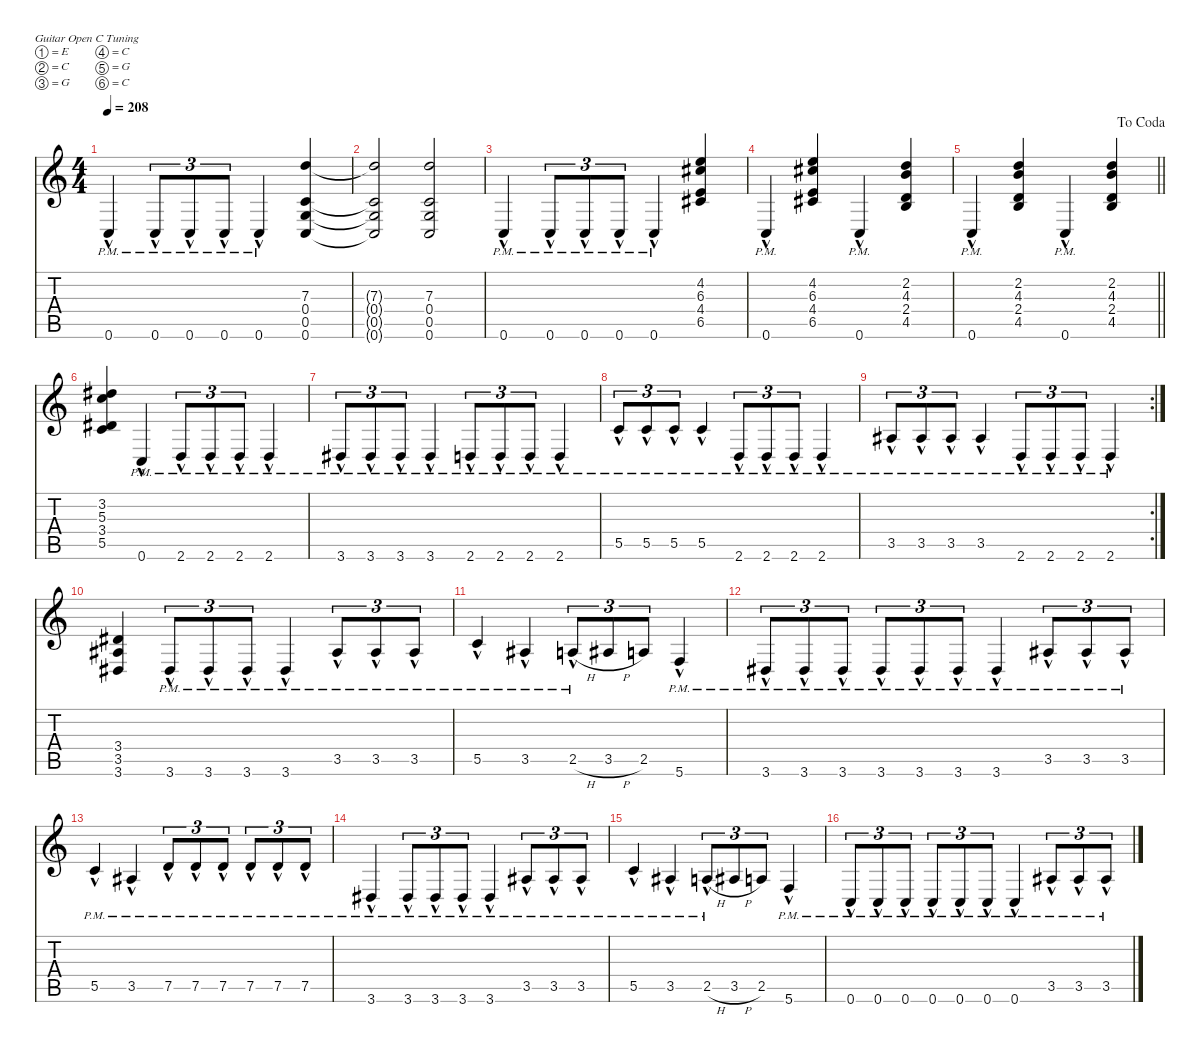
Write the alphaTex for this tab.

\defaultSystemsLayout 4
\hideDynamics
\bracketExtendMode nobrackets
\singleTrackTrackNamePolicy hidden
\multiTrackTrackNamePolicy hidden
\firstSystemTrackNameMode fullname
\firstSystemTrackNameOrientation horizontal
\otherSystemsTrackNameOrientation horizontal
\track ("Guitar1" "dist.guit.") {mute instrument distortionguitar}
\staff {score tabs}
\tuning (E4 C4 G3 C3 G2 C2)
\ts (4 4)
\beaming (8 2 2 2 2)
\tempo 208
\clef g2
\ks c
0.6{hac pm}.4{dy f instrument distortionguitar beam Up} 0.6{hac pm}.8{tu (3 2) beam Up} 0.6{hac pm}.8{tu (3 2) beam Up} 0.6{hac pm}.8{tu (3 2) beam Up} 0.6{hac pm}.4{beam Up} (7.3 0.4 0.5 0.6).4{beam Up} |
(7.3{t} 0.4{t} 0.5{t} 0.6{t}).2{beam Up} (7.3 0.4 0.5 0.6).2{beam Up} |
0.6{hac pm}.4{beam Up} 0.6{hac pm}.8{tu (3 2) beam Up} 0.6{hac pm}.8{tu (3 2) beam Up} 0.6{hac pm}.8{tu (3 2) beam Up} 0.6{hac pm}.4{beam Up} (4.2 6.3{acc #} 4.4 6.5{acc #}).4{beam Up} |
0.6{hac pm}.4{beam Up} (4.2 6.3{acc #} 4.4 6.5{acc #}).4{beam Up} 0.6{hac pm}.4{beam Up} (2.2 4.3 2.4 4.5).4{beam Up} |
\jump dacoda
\barLineRight lightlight
0.6{hac pm}.4{beam Up} (2.2 4.3 2.4 4.5).4{beam Up} 0.6{hac pm}.4{beam Up} (2.2 4.3 2.4 4.5).4{beam Up} |
(3.2{acc #} 5.3 3.4{acc #} 5.5).4{beam Up} 0.6{hac pm}.4{beam Up} 2.6{hac pm}.8{tu (3 2) beam Up} 2.6{hac pm}.8{tu (3 2) beam Up} 2.6{hac pm}.8{tu (3 2) beam Up} 2.6{hac pm}.4{beam Up} |
3.6{hac pm acc #}.8{tu (3 2) beam Up} 3.6{hac pm acc #}.8{tu (3 2) beam Up} 3.6{hac pm acc #}.8{tu (3 2) beam Up} 3.6{hac pm acc #}.4{beam Up} 2.6{hac pm}.8{tu (3 2) beam Up} 2.6{hac pm}.8{tu (3 2) beam Up} 2.6{hac pm}.8{tu (3 2) beam Up} 2.6{hac pm}.4{beam Up} |
5.5{hac pm}.8{tu (3 2) beam Up} 5.5{hac pm}.8{tu (3 2) beam Up} 5.5{hac pm}.8{tu (3 2) beam Up} 5.5{hac pm}.4{beam Up} 2.6{hac pm}.8{tu (3 2) beam Up} 2.6{hac pm}.8{tu (3 2) beam Up} 2.6{hac pm}.8{tu (3 2) beam Up} 2.6{hac pm}.4{beam Up} |
\rc 2
3.5{hac pm acc #}.8{tu (3 2) beam Up} 3.5{hac pm acc #}.8{tu (3 2) beam Up} 3.5{hac pm acc #}.8{tu (3 2) beam Up} 3.5{hac pm acc #}.4{beam Up} 2.6{hac pm}.8{tu (3 2) beam Up} 2.6{hac pm}.8{tu (3 2) beam Up} 2.6{hac pm}.8{tu (3 2) beam Up} 2.6{hac pm}.4{beam Up} |
(3.4{acc #} 3.5{acc #} 3.6{acc #}).4{beam Up} 3.6{hac pm acc #}.8{tu (3 2) beam Up} 3.6{hac pm acc #}.8{tu (3 2) beam Up} 3.6{hac pm acc #}.8{tu (3 2) beam Up} 3.6{hac pm acc #}.4{beam Up} 3.5{hac pm acc #}.8{tu (3 2) beam Up} 3.5{hac pm acc #}.8{tu (3 2) beam Up} 3.5{hac pm acc #}.8{tu (3 2) beam Up} |
5.5{hac pm}.4{beam Up} 3.5{hac pm acc #}.4{beam Up} 2.5{h hac pm}.8{tu (3 2) beam Up} 3.5{h acc #}.8{tu (3 2) beam Up} 2.5.8{tu (3 2) beam Up} 5.6{hac pm}.4{beam Up} |
3.6{hac pm acc #}.8{tu (3 2) beam Up} 3.6{hac pm acc #}.8{tu (3 2) beam Up} 3.6{hac pm acc #}.8{tu (3 2) beam Up} 3.6{hac pm acc #}.8{tu (3 2) beam Up} 3.6{hac pm acc #}.8{tu (3 2) beam Up} 3.6{hac pm acc #}.8{tu (3 2) beam Up} 3.6{hac pm acc #}.4{beam Up} 3.5{hac pm acc #}.8{tu (3 2) beam Up} 3.5{hac pm acc #}.8{tu (3 2) beam Up} 3.5{hac pm acc #}.8{tu (3 2) beam Up} |
5.5{hac pm}.4{beam Up} 3.5{hac pm acc #}.4{beam Up} 7.5{hac pm}.8{tu (3 2) beam Up} 7.5{hac pm}.8{tu (3 2) beam Up} 7.5{hac pm}.8{tu (3 2) beam Up} 7.5{hac pm}.8{tu (3 2) beam Up} 7.5{hac pm}.8{tu (3 2) beam Up} 7.5{hac pm}.8{tu (3 2) beam Up} |
3.6{hac pm acc #}.4{beam Up} 3.6{hac pm acc #}.8{tu (3 2) beam Up} 3.6{hac pm acc #}.8{tu (3 2) beam Up} 3.6{hac pm acc #}.8{tu (3 2) beam Up} 3.6{hac pm acc #}.4{beam Up} 3.5{hac pm acc #}.8{tu (3 2) beam Up} 3.5{hac pm acc #}.8{tu (3 2) beam Up} 3.5{hac pm acc #}.8{tu (3 2) beam Up} |
5.5{hac pm}.4{beam Up} 3.5{hac pm acc #}.4{beam Up} 2.5{h hac pm}.8{tu (3 2) beam Up} 3.5{h acc #}.8{tu (3 2) beam Up} 2.5.8{tu (3 2) beam Up} 5.6{hac pm}.4{beam Up} |
0.6{hac pm}.8{tu (3 2) beam Up} 0.6{hac pm}.8{tu (3 2) beam Up} 0.6{hac pm}.8{tu (3 2) beam Up} 0.6{hac pm}.8{tu (3 2) beam Up} 0.6{hac pm}.8{tu (3 2) beam Up} 0.6{hac pm}.8{tu (3 2) beam Up} 0.6{hac pm}.4{beam Up} 3.5{hac pm acc #}.8{tu (3 2) beam Up} 3.5{hac pm acc #}.8{tu (3 2) beam Up} 3.5{hac pm acc #}.8{tu (3 2) beam Up}
